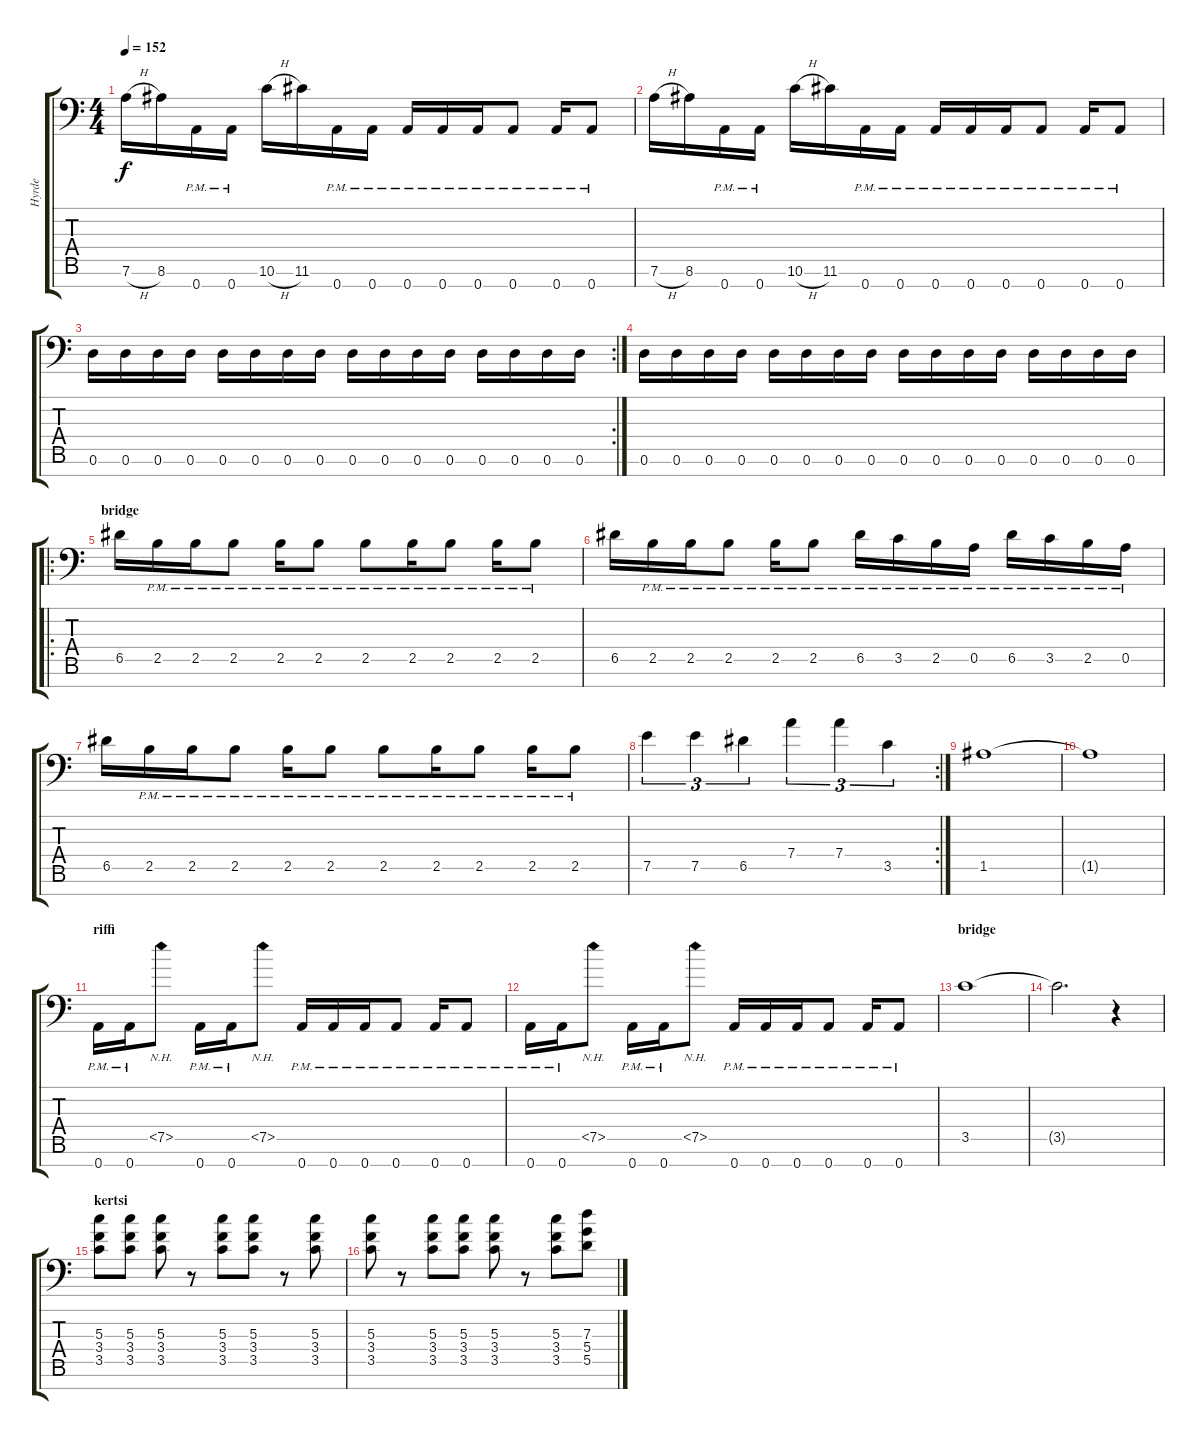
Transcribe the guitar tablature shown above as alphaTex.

\track ("Hyrde" "Hyrde") {instrument distortionguitar}
\staff {score tabs}
\tuning (E4 B3 G3 D3 A2 D2 A1) {hide}
\ts (4 4)
\tempo 152
\clef f4
\ks c
7.6{h}.16{dy f} 8.6.16 0.7{pm}.16 0.7{pm}.16 10.6{h}.16 11.6.16 0.7{pm}.16 0.7{pm}.16 0.7{pm}.16 0.7{pm}.16 0.7{pm}.16 0.7{pm}.8 0.7{pm}.16 0.7{pm}.8 |
7.6{h}.16 8.6.16 0.7{pm}.16 0.7{pm}.16 10.6{h}.16 11.6.16 0.7{pm}.16 0.7{pm}.16 0.7{pm}.16 0.7{pm}.16 0.7{pm}.16 0.7{pm}.8 0.7{pm}.16 0.7{pm}.8 |
\rc 2
0.6.16 0.6.16 0.6.16 0.6.16 0.6.16 0.6.16 0.6.16 0.6.16 0.6.16 0.6.16 0.6.16 0.6.16 0.6.16 0.6.16 0.6.16 0.6.16 |
0.6.16 0.6.16 0.6.16 0.6.16 0.6.16 0.6.16 0.6.16 0.6.16 0.6.16 0.6.16 0.6.16 0.6.16 0.6.16 0.6.16 0.6.16 0.6.16 |
\ro
\section ("" "bridge")
6.5.16 2.5{pm}.16 2.5{pm}.16 2.5{pm}.8 2.5{pm}.16 2.5{pm}.8 2.5{pm}.8 2.5{pm}.16 2.5{pm}.8 2.5{pm}.16 2.5{pm}.8 |
6.5.16 2.5{pm}.16 2.5{pm}.16 2.5{pm}.8 2.5{pm}.16 2.5{pm}.8 6.5{pm}.16 3.5{pm}.16 2.5{pm}.16 0.5{pm}.16 6.5{pm}.16 3.5{pm}.16 2.5{pm}.16 0.5{pm}.16 |
6.5.16 2.5{pm}.16 2.5{pm}.16 2.5{pm}.8 2.5{pm}.16 2.5{pm}.8 2.5{pm}.8 2.5{pm}.16 2.5{pm}.8 2.5{pm}.16 2.5{pm}.8 |
\rc 2
7.5.4{tu (3 2)} 7.5.4{tu (3 2)} 6.5.4{tu (3 2)} 7.4.4{tu (3 2)} 7.4.4{tu (3 2)} 3.5.4{tu (3 2)} |
1.5.1 |
1.5{t}.1 |
\section ("" "riffi")
0.7{pm}.16 0.7{pm}.16 7.5{nh}.8 0.7{pm}.16 0.7{pm}.16 7.5{nh}.8 0.7{pm}.16 0.7{pm}.16 0.7{pm}.16 0.7{pm}.8 0.7{pm}.16 0.7{pm}.8 |
0.7{pm}.16 0.7{pm}.16 7.5{nh}.8 0.7{pm}.16 0.7{pm}.16 7.5{nh}.8 0.7{pm}.16 0.7{pm}.16 0.7{pm}.16 0.7{pm}.8 0.7{pm}.16 0.7{pm}.8 |
\section ("" "bridge")
3.5.1 |
3.5{t}.2{d} r.4 |
\section ("" "kertsi")
(5.3 3.4 3.5).8 (5.3 3.4 3.5).8 (5.3 3.4 3.5).8 r.8 (5.3 3.4 3.5).8 (5.3 3.4 3.5).8 r.8 (5.3 3.4 3.5).8 |
(5.3 3.4 3.5).8 r.8 (5.3 3.4 3.5).8 (5.3 3.4 3.5).8 (5.3 3.4 3.5).8 r.8 (5.3 3.4 3.5).8 (7.3{ss} 5.4{ss} 5.5{ss}).8
